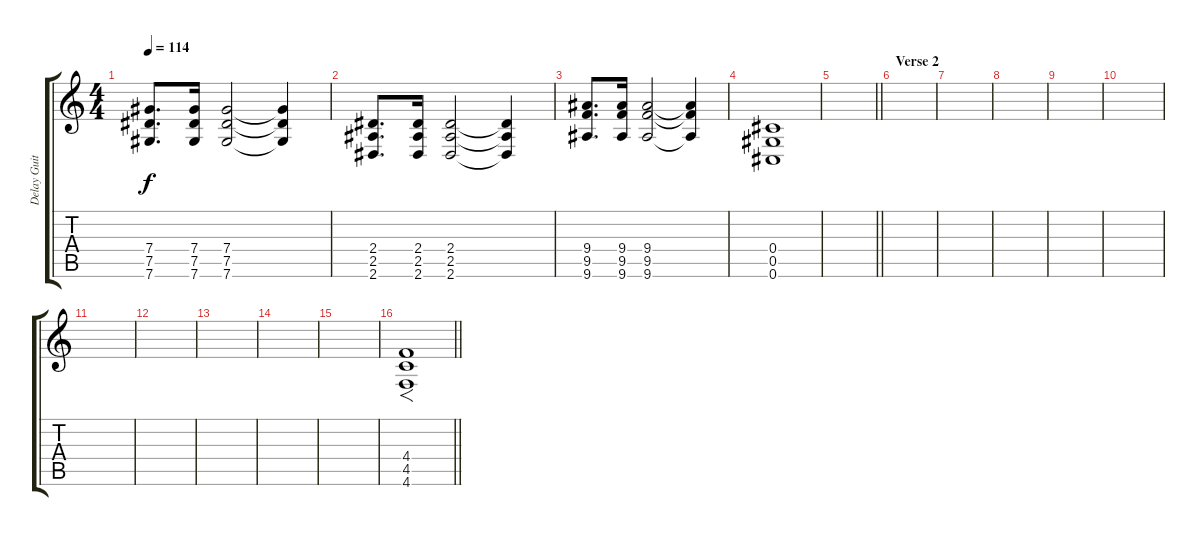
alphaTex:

\track ("Delay Guitar" "Delay Guit") {instrument distortionguitar}
\staff {score tabs}
\tuning (Eb4 Bb3 Gb3 Db3 Ab2 Db2) {hide}
\ts (4 4)
\tempo 114
\clef g2
\ks c
(7.4 7.5 7.6).8{d dy f} (7.4 7.5 7.6).16 (7.4 7.5 7.6).2 (7.4{t} 7.5{t} 7.6{t}).4 |
(2.4 2.5 2.6).8{d} (2.4 2.5 2.6).16 (2.4 2.5 2.6).2 (2.4{t} 2.5{t} 2.6{t}).4 |
(9.4 9.5 9.6).8{d} (9.4 9.5 9.6).16 (9.4 9.5 9.6).2 (9.4{t} 9.5{t} 9.6{t}).4 |
(0.4 0.5 0.6).1{volume 0} |
\barLineRight lightlight
|
\section ("" "Verse 2")
|
|
|
|
|
|
|
|
|
|
\barLineRight lightlight
(4.4 4.5 4.6).1{f volume 7}
